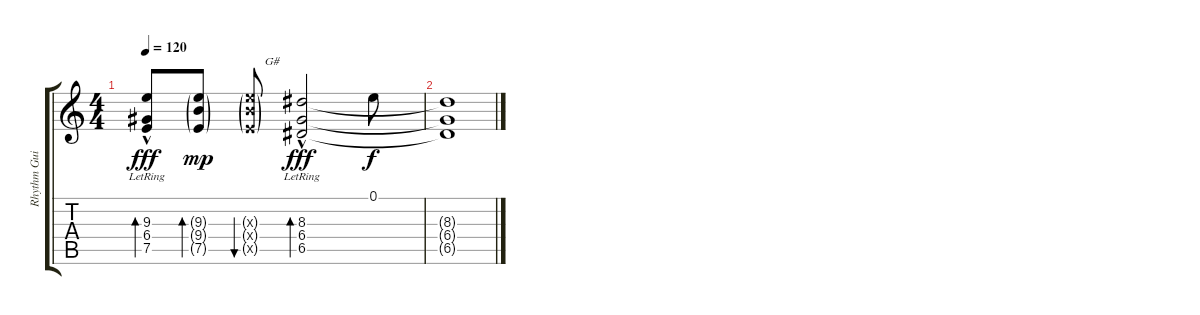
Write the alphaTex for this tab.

\track ("Rhythm Guitar" "Rhythm Gui") {instrument acousticguitarsteel}
\staff {score tabs}
\tuning (E4 B3 G3 D3 A2 E2) {hide}
\ts (4 4)
\tempo 120
\clef g2
\ks c
(9.3{hac lr} 6.4{hac lr} 7.5{hac lr}).8{bd 480 dy fff} (9.3{g} 9.4{g} 7.5{g}).8{bd 30 dy mp} (9.3{g x} 9.4{g x} 7.5{g x}).8{bu 30 txt "     G#"} (8.3{hac lr} 6.4{hac lr} 6.5{hac lr}).2{bd 120 dy fff} 0.1.8{dy f} |
(8.3{t} 6.4{t} 6.5{t}).1
